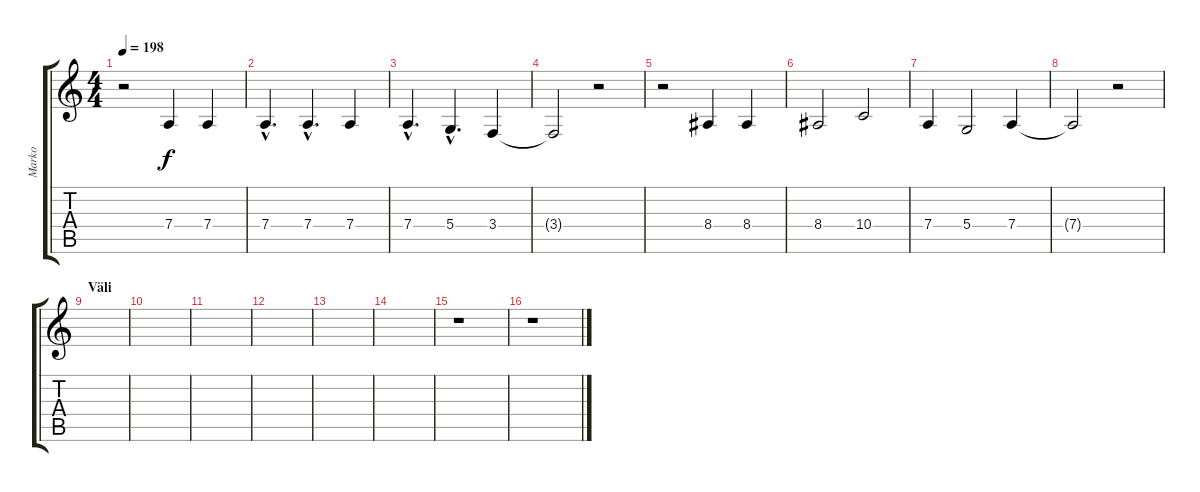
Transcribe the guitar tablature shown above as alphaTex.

\track ("Marko" "Marko") {instrument cello}
\staff {score tabs}
\tuning (E4 B3 G3 D3 A2 E2) {hide}
\ts (4 4)
\tempo 198
\clef g2
\ks c
r.2{dy f} 7.4.4 7.4.4 |
7.4{hac}.4{d} 7.4{hac}.4{d} 7.4.4 |
7.4{hac}.4{d} 5.4{hac}.4{d} 3.4.4 |
3.4{t}.2 r.2 |
r.2 8.4.4 8.4.4 |
8.4.2 10.4.2 |
7.4.4 5.4.2 7.4.4 |
7.4{t}.2 r.2 |
\section ("" "Väli")
|
|
|
|
|
|
r.1 |
r.1
